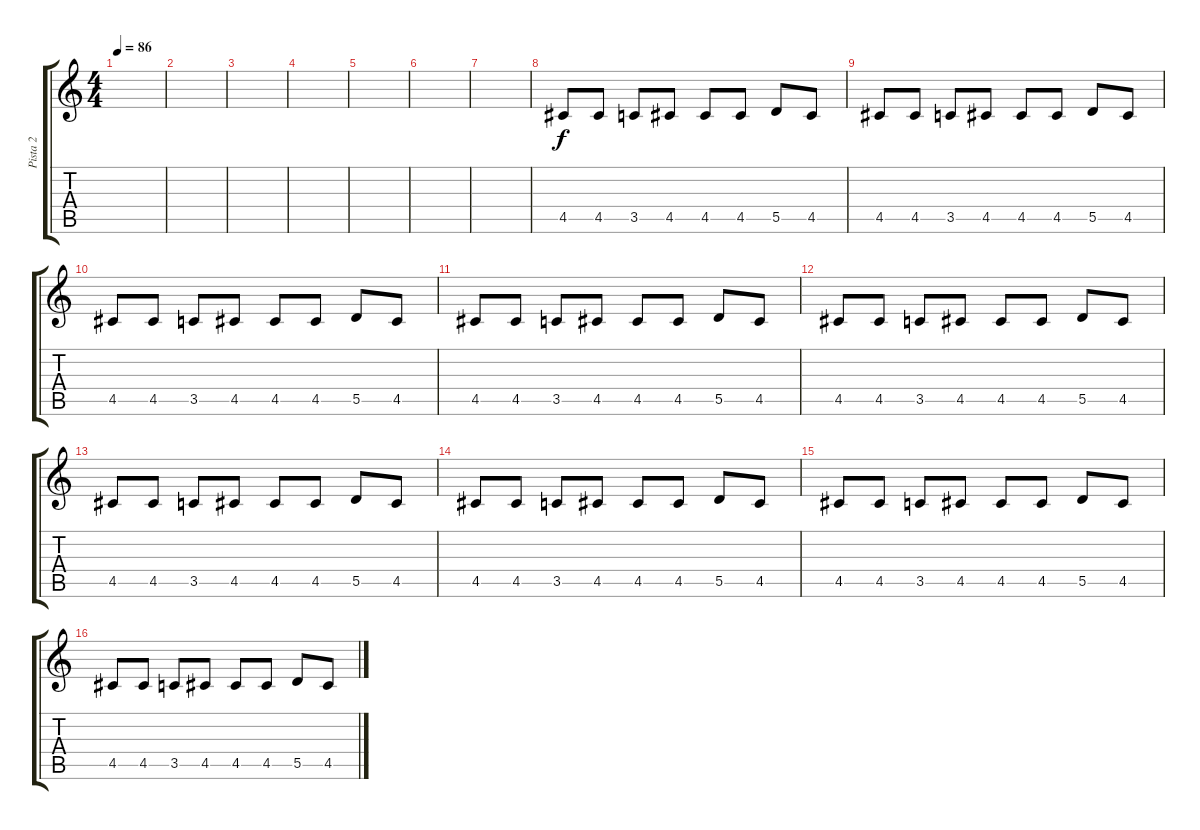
\track ("Pista 2" "Pista 2") {instrument electricbassfinger}
\staff {score tabs}
\tuning (E4 B3 G3 D3 A2 E2) {hide}
\ts (4 4)
\tempo 86
\clef g2
\ks c
|
|
|
|
|
|
|
4.5.8 4.5.8 3.5.8 4.5.8 4.5.8 4.5.8 5.5.8 4.5.8 |
4.5.8 4.5.8 3.5.8 4.5.8 4.5.8 4.5.8 5.5.8 4.5.8 |
4.5.8 4.5.8 3.5.8 4.5.8 4.5.8 4.5.8 5.5.8 4.5.8 |
4.5.8 4.5.8 3.5.8 4.5.8 4.5.8 4.5.8 5.5.8 4.5.8 |
4.5.8 4.5.8 3.5.8 4.5.8 4.5.8 4.5.8 5.5.8 4.5.8 |
4.5.8 4.5.8 3.5.8 4.5.8 4.5.8 4.5.8 5.5.8 4.5.8 |
4.5.8 4.5.8 3.5.8 4.5.8 4.5.8 4.5.8 5.5.8 4.5.8 |
4.5.8 4.5.8 3.5.8 4.5.8 4.5.8 4.5.8 5.5.8 4.5.8 |
4.5.8 4.5.8 3.5.8 4.5.8 4.5.8 4.5.8 5.5.8 4.5.8
